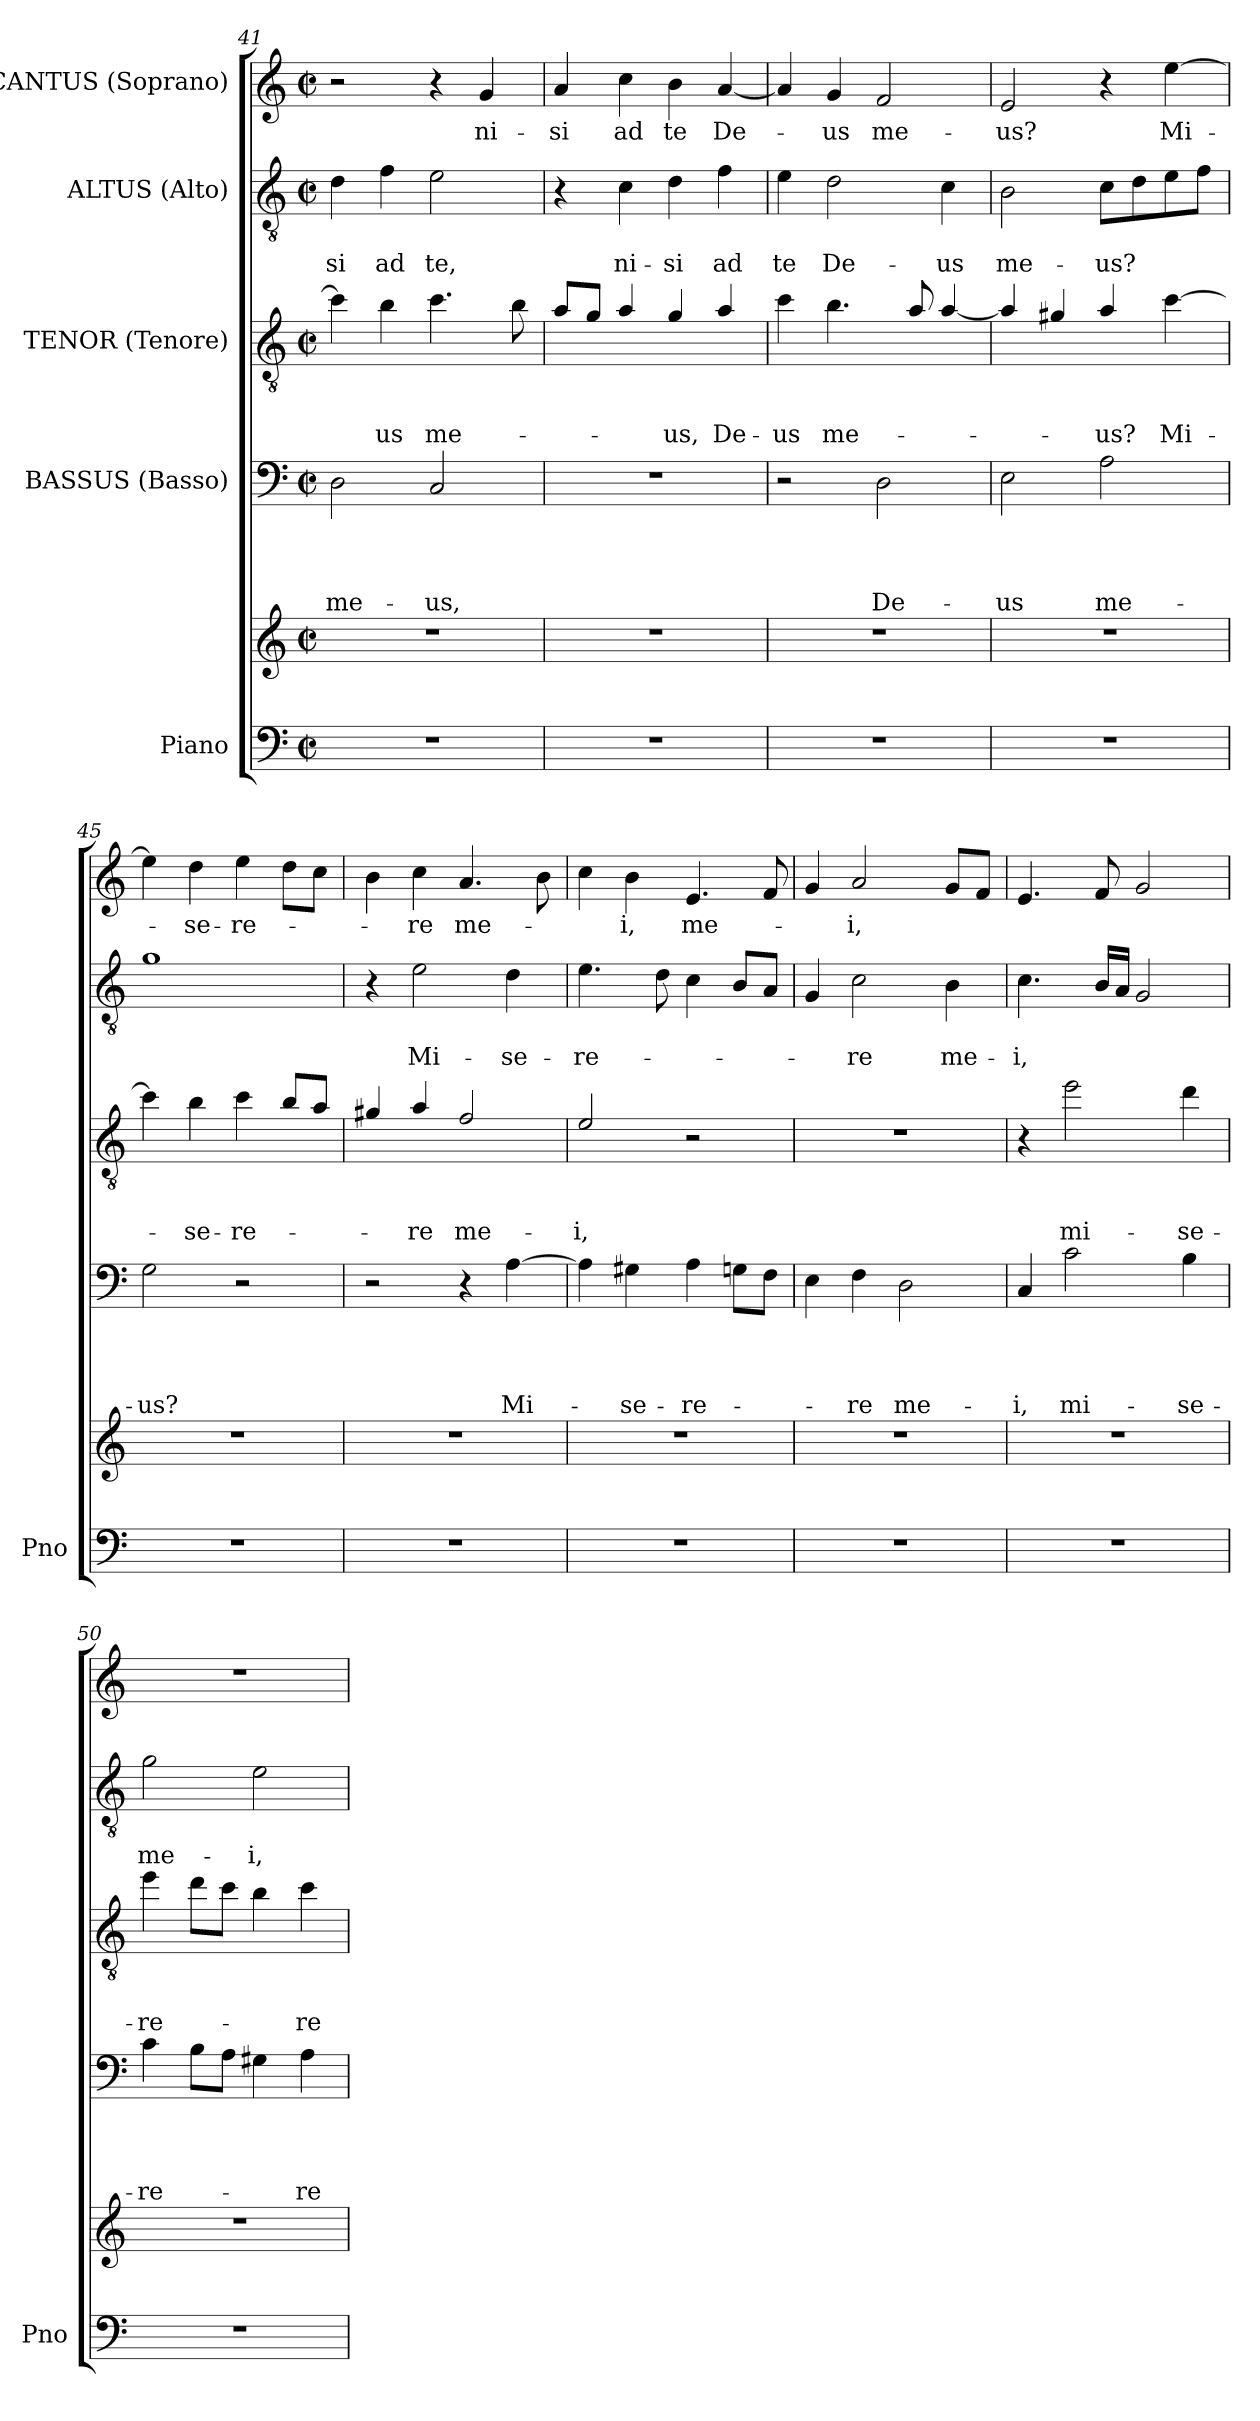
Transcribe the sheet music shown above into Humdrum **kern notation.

**kern	**kern	**kern	**text	**text	**text	**text	**kern	**text	**text	**text	**kern	**text	**text	**kern	**text
*part5	*part5	*part4	*part4	*part4	*part4	*part4	*part3	*part3	*part3	*part3	*part2	*part2	*part2	*part1	*part1
*staff6	*staff5	*staff4	*staff4	*staff4	*staff4	*staff4	*staff3	*staff3	*staff3	*staff3	*staff2	*staff2	*staff2	*staff1	*staff1
*I"Piano	*	*I"BASSUS (Basso)	*	*	*	*	*I"TENOR (Tenore)	*	*	*	*I"ALTUS (Alto)	*	*	*I"CANTUS (Soprano)	*
*I'Pno	*	*	*	*	*	*	*	*	*	*	*	*	*	*	*
!!LO:LB:g=z
*clefF4	*clefG2	*clefF4	*	*	*	*	*clefGv2	*	*	*	*clefGv2	*	*	*clefG2	*
*	*	*	*	*	*	*	*ITrd8c14	*	*	*	*	*	*	*	*
*k[]	*k[]	*k[]	*	*	*	*	*k[]	*	*	*	*k[]	*	*	*k[]	*
*C:	*C:	*C:	*	*	*	*	*C:	*	*	*	*C:	*	*	*C:	*
*M2/2	*M2/2	*M2/2	*	*	*	*	*M2/2	*	*	*	*M2/2	*	*	*M2/2	*
*met(c|)	*met(c|)	*met(c|)	*	*	*	*	*met(c|)	*	*	*	*met(c|)	*	*	*met(c|)	*
=41	=41	=41	=41	=41	=41	=41	=41	=41	=41	=41	=41	=41	=41	=41	=41
1r	1r	2D\	.	.	.	me-	4c\]	-­	.	.	4d\	.	-si	2r	.
.	.	.	.	.	.	.	4B\	.	.	-us	4f\	.	ad	.	.
.	.	2C/	.	.	.	-us,	4.c\	.	.	me-	2e\	.	te,	4r	.
.	.	.	.	.	.	.	.	.	.	.	.	.	.	4g/	ni-
.	.	.	.	.	.	.	8B\	.	.	.	.	.	.	.	.
=42	=42	=42	=42	=42	=42	=42	=42	=42	=42	=42	=42	=42	=42	=42	=42
1r	1r	1r	.	.	.	.	8A/L	.	.	.	4r	.	.	4a/	-si
.	.	.	.	.	.	.	8G/J	.	.	.	.	.	.	.	.
.	.	.	.	.	.	.	4A/	.	.	.	4c\	.	ni-	4cc\	ad
.	.	.	.	.	.	.	4G/	.	.	-us,	4d\	.	-si	4b\	te
.	.	.	.	.	.	.	4A/	.	.	De-	4f\	.	ad	[4a/	De-
=43	=43	=43	=43	=43	=43	=43	=43	=43	=43	=43	=43	=43	=43	=43	=43
1r	1r	2r	.	.	.	.	4c\	.	.	-us	4e\	.	te	4a/]	.
.	.	.	.	.	.	.	4.B\	.	.	me-	2d\	.	De-	4g/	-us
.	.	2D\	.	.	.	De-	.	.	.	.	.	.	.	2f/	me-
.	.	.	.	.	.	.	8A/	.	.	.	.	.	.	.	.
.	.	.	.	.	.	.	[4A/	.	.	.	4c\	.	-us	.	.
=44	=44	=44	=44	=44	=44	=44	=44	=44	=44	=44	=44	=44	=44	=44	=44
1r	1r	2E\	.	.	.	-us	4A/]	.	.	.	2B\	.	me-	2e/	-us?
.	.	.	.	.	.	.	4G#/	.	.	.	.	.	.	.	.
.	.	2A\	.	.	.	me-	4A/	.	.	-us?	8c\L	.	-us?	4r	.
.	.	.	.	.	.	.	.	.	.	.	8d\	.	.	.	.
.	.	.	.	.	.	.	[4c\	.	.	Mi-	8e\	.	.	[4ee\	Mi-
.	.	.	.	.	.	.	.	.	.	.	8f\J	.	.	.	.
=45	=45	=45	=45	=45	=45	=45	=45	=45	=45	=45	=45	=45	=45	=45	=45
1r	1r	2G\	.	.	.	-us?	4c\]	.	.	.	1g	.	.	4ee\]	.
.	.	.	.	.	.	.	4B\	.	.	-se-	.	.	.	4dd\	-se-
.	.	2r	.	.	.	.	4c\	.	.	-re-	.	.	.	4ee\	-re-
.	.	.	.	.	.	.	8B/L	.	.	.	.	.	.	8dd\L	.
.	.	.	.	.	.	.	8A/J	.	.	.	.	.	.	8cc\J	.
=46	=46	=46	=46	=46	=46	=46	=46	=46	=46	=46	=46	=46	=46	=46	=46
1r	1r	2r	.	.	.	.	4G#/	.	.	.	4r	.	.	4b\	.
.	.	.	.	.	.	.	4A/	.	.	-re	2e\	.	Mi-	4cc\	-re
.	.	4r	.	.	.	.	2F/	.	.	me-	.	.	.	4.a/	me-
.	.	[4A\	.	.	.	Mi-	.	.	.	.	4d\	.	-se-	.	.
.	.	.	.	.	.	.	.	.	.	.	.	.	.	8b\	.
!!LO:LB:g=z
=47	=47	=47	=47	=47	=47	=47	=47	=47	=47	=47	=47	=47	=47	=47	=47
1r	1r	4A\]	-­	.	.	.	2E/	.	.	-i,	4.e\	.	-re-	4cc\	-­
.	.	4G#\	.	.	.	-se-	.	.	.	.	.	.	.	4b\	i,
.	.	.	.	.	.	.	.	.	.	.	8d\	.	.	.	.
.	.	4A\	.	.	.	-re-	2r	.	.	.	4c\	.	.	4.e/	me-
.	.	8G\L	.	.	.	.	.	.	.	.	8B/L	.	.	.	.
.	.	8F\J	.	.	.	.	.	.	.	.	8A/J	.	.	8f/	.
=48	=48	=48	=48	=48	=48	=48	=48	=48	=48	=48	=48	=48	=48	=48	=48
1r	1r	4E\	.	.	.	.	1r	.	.	.	4G/	.	.	4g/	.
.	.	4F\	.	.	.	-re	.	.	.	.	2c\	.	-re	2a/	-i,
.	.	2D\	.	.	.	me-	.	.	.	.	.	.	.	.	.
.	.	.	.	.	.	.	.	.	.	.	4B\	.	me-	8g/L	.
.	.	.	.	.	.	.	.	.	.	.	.	.	.	8f/J	.
=49	=49	=49	=49	=49	=49	=49	=49	=49	=49	=49	=49	=49	=49	=49	=49
1r	1r	4C/	.	.	.	-i,	4r	.	.	.	4.c\	.	-i,	4.e/	.
.	.	2c\	.	.	.	mi-	2e\	.	.	mi-	.	.	.	.	.
.	.	.	.	.	.	.	.	.	.	.	16B/LL	.	.	8f/	.
.	.	.	.	.	.	.	.	.	.	.	16A/JJ	.	.	.	.
.	.	.	.	.	.	.	.	.	.	.	2G/	.	.	2g/	.
.	.	4B\	.	.	.	-se-	4d\	.	.	-se-	.	.	.	.	.
=50	=50	=50	=50	=50	=50	=50	=50	=50	=50	=50	=50	=50	=50	=50	=50
1r	1r	4c\	.	.	.	-re-	4e\	.	.	-re-	2g\	.	me-	1r	.
.	.	8B\L	.	.	.	.	8d\L	.	.	.	.	.	.	.	.
.	.	8A\J	.	.	.	.	8c\J	.	.	.	.	.	.	.	.
.	.	4G#\	.	.	.	.	4B\	.	.	.	2e\	.	-i,	.	.
.	.	4A\	.	.	.	-re	4c\	.	.	-re	.	.	.	.	.
=	=	=	=	=	=	=	=	=	=	=	=	=	=	=	=
*-	*-	*-	*-	*-	*-	*-	*-	*-	*-	*-	*-	*-	*-	*-	*-
